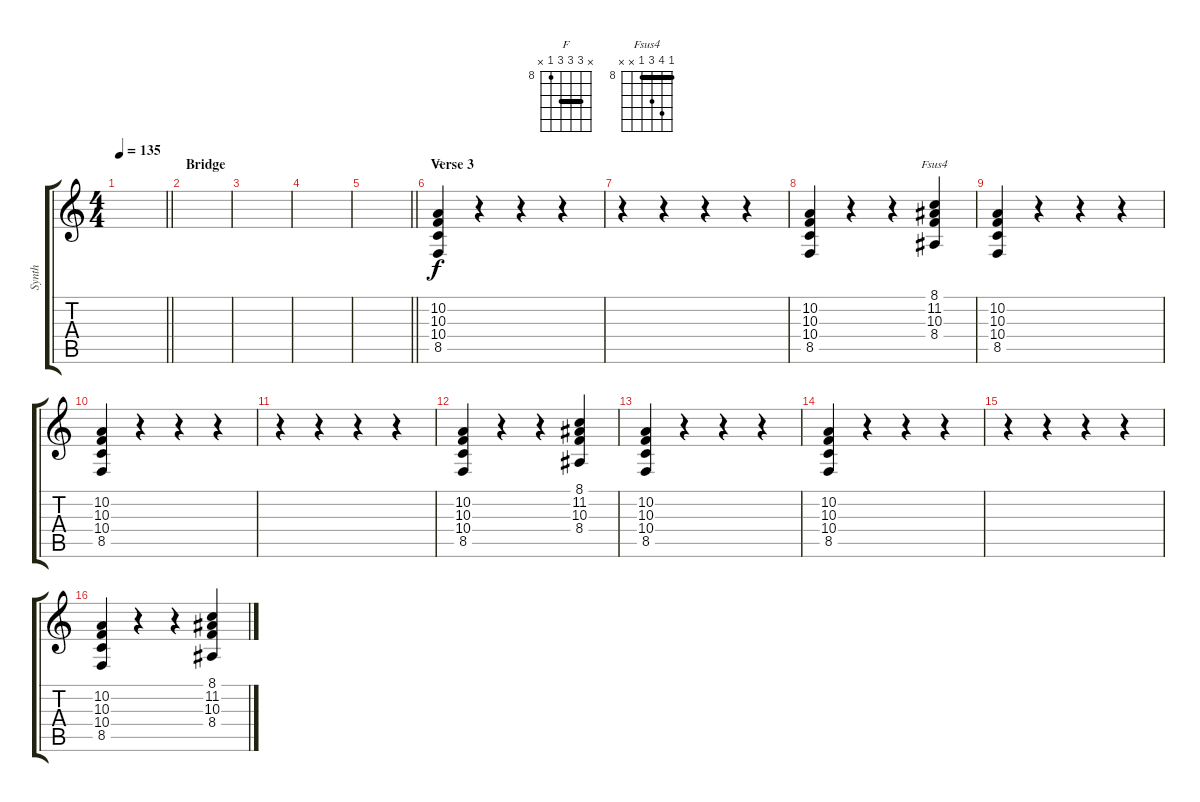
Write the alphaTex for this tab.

\track ("Synth" "Synth") {instrument lead2sawtooth}
\staff {score tabs}
\tuning (E4 B3 G3 D3 A2 E2) {hide}
\chord ("F" x 10 10 10 8 x) {firstfret 8 barre 10}
\chord ("Fsus4" 8 11 10 8 x x) {firstfret 8 barre 8}
\ts (4 4)
\tempo 135
\clef g2
\barLineRight lightlight
\ks c
|
\section ("" "Bridge")
|
|
|
\barLineRight lightlight
|
\section ("" "Verse 3")
(10.2 10.3 10.4 8.5).4{ch "F"} r.4 r.4 r.4 |
r.4 r.4 r.4 r.4 |
(10.2 10.3 10.4 8.5).4 r.4 r.4 (8.1 11.2 10.3 8.4).4{ch "Fsus4"} |
(10.2 10.3 10.4 8.5).4 r.4 r.4 r.4 |
(10.2 10.3 10.4 8.5).4 r.4 r.4 r.4 |
r.4 r.4 r.4 r.4 |
(10.2 10.3 10.4 8.5).4 r.4 r.4 (8.1 11.2 10.3 8.4).4 |
(10.2 10.3 10.4 8.5).4 r.4 r.4 r.4 |
(10.2 10.3 10.4 8.5).4 r.4 r.4 r.4 |
r.4 r.4 r.4 r.4 |
(10.2 10.3 10.4 8.5).4 r.4 r.4 (8.1 11.2 10.3 8.4).4
